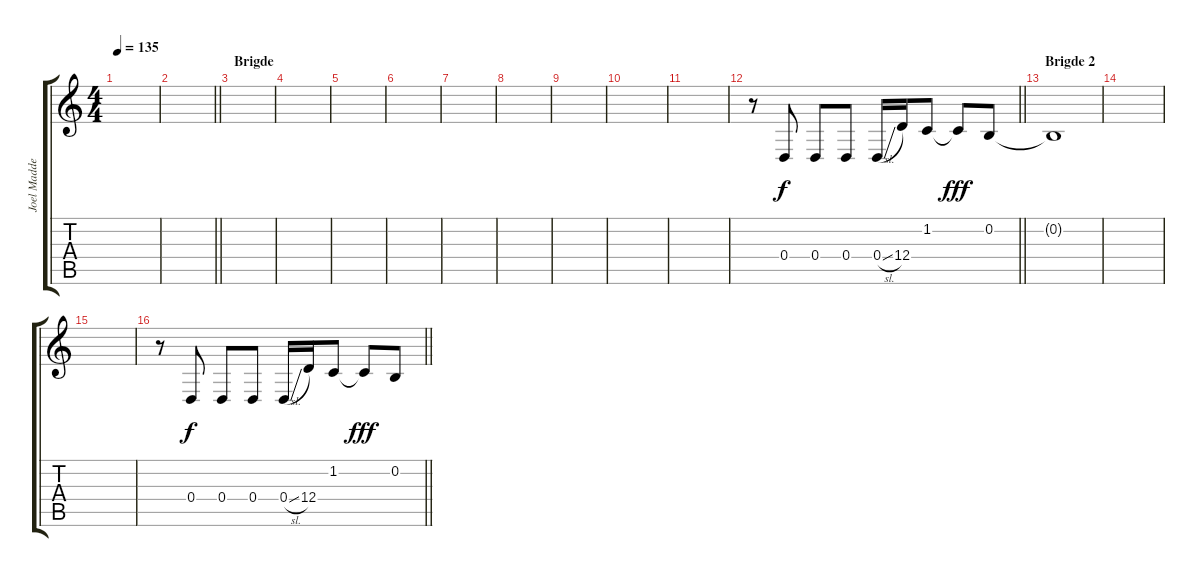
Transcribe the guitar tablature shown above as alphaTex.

\track ("Joel Madden - Vocals" "Joel Madde") {instrument violin}
\staff {score tabs}
\tuning (E4 B3 G3 D3 A2 E2) {hide}
\ts (4 4)
\tempo 135
\clef g2
\ks c
|
\barLineRight lightlight
|
\section ("" "Brigde")
|
|
|
|
|
|
|
|
|
\barLineRight lightlight
r.8 0.4.8{dy f} 0.4.8 0.4.8 0.4{sl}.16 12.4.16 1.2.8 1.2{t}.8{dy fff} 0.2.8 |
\section ("" "Brigde 2")
0.2{t}.1 |
|
|
\barLineRight lightlight
r.8 0.4.8{dy f} 0.4.8 0.4.8 0.4{sl}.16 12.4.16 1.2.8 1.2{t}.8{dy fff} 0.2.8
